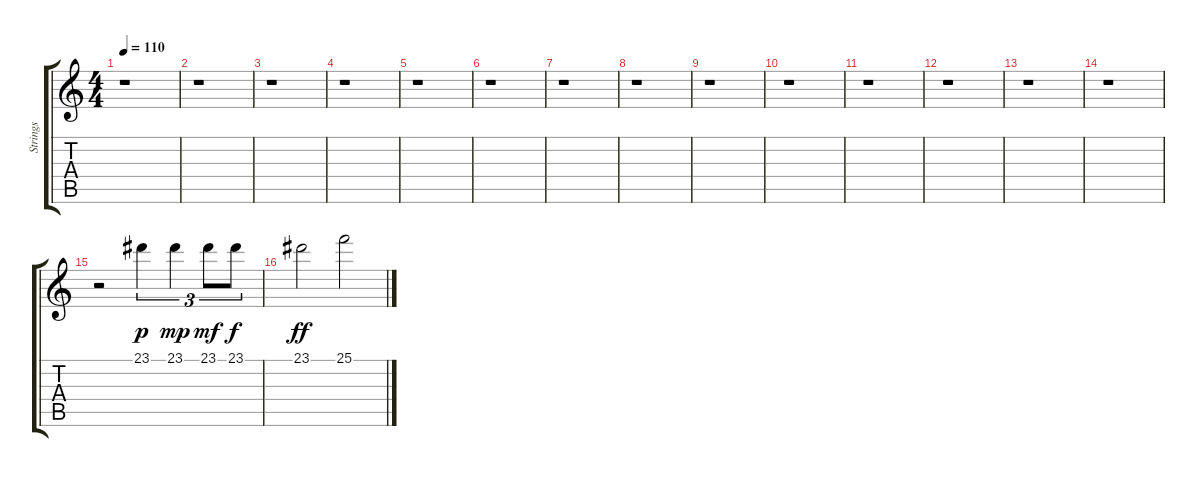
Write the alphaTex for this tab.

\track ("Strings" "Strings") {instrument stringensemble2}
\staff {score tabs}
\tuning (E4 B3 G3 D3 A2 E2) {hide}
\ts (4 4)
\tempo 110
\clef g2
\ks c
r.1{dy ff} |
r.1 |
r.1 |
r.1 |
r.1 |
r.1 |
r.1 |
r.1 |
r.1 |
r.1 |
r.1 |
r.1 |
r.1 |
r.1 |
r.2{volume 9} 23.1.4{tu (3 2) dy p} 23.1.4{tu (3 2) dy mp} 23.1.8{tu (3 2) dy mf} 23.1.8{tu (3 2) dy f} |
23.1.2{dy ff} 25.1.2
